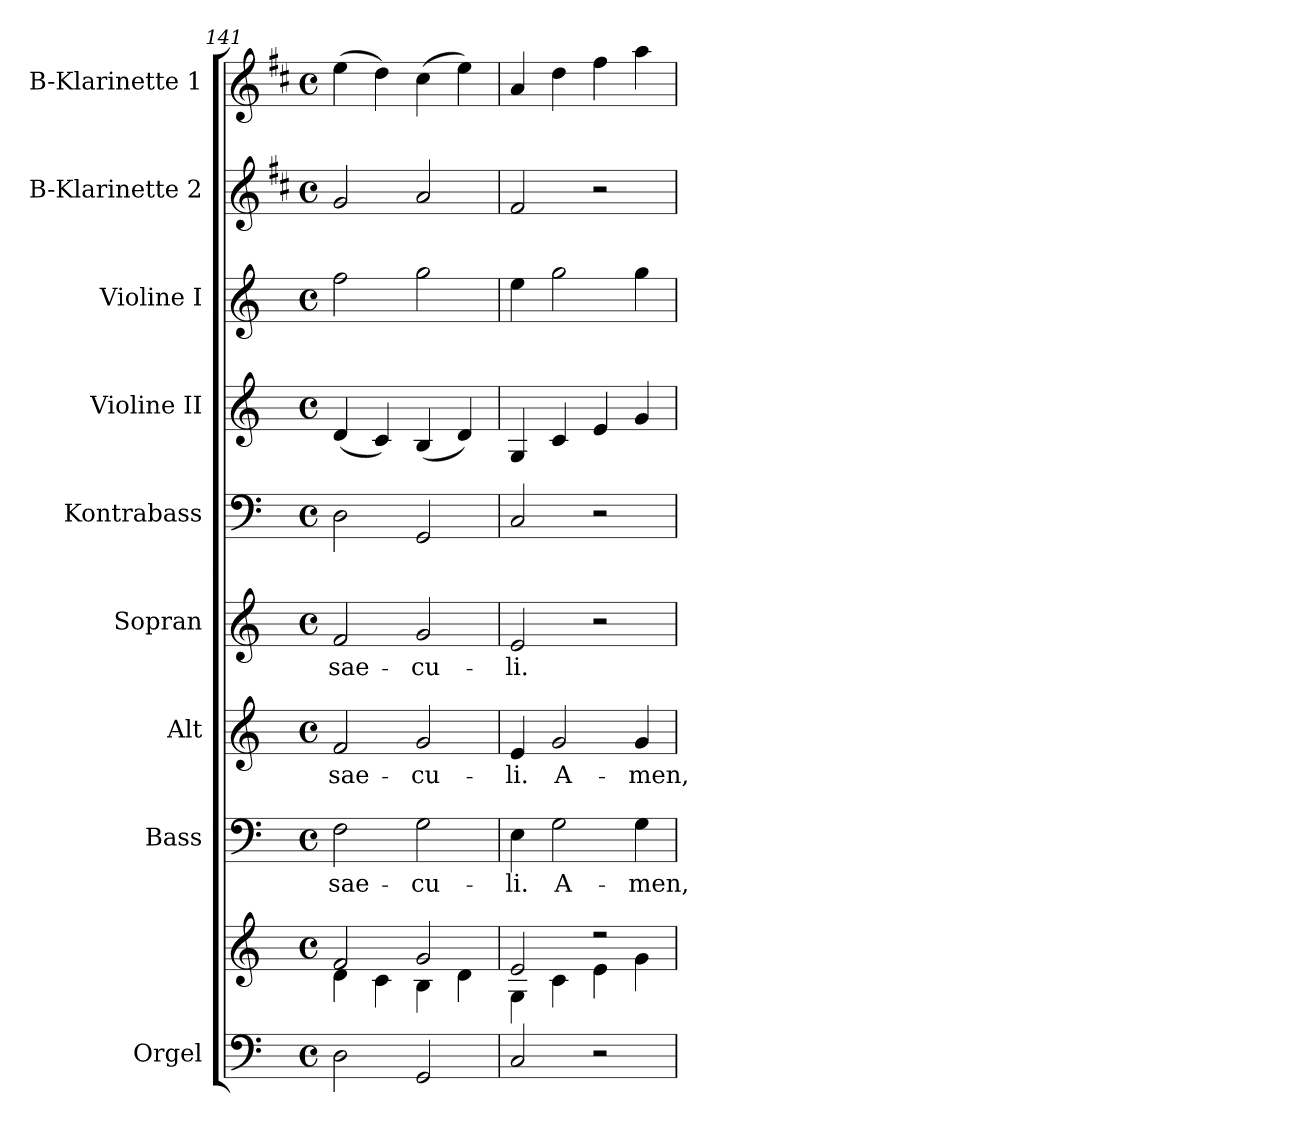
**kern	**kern	**kern	**text	**kern	**text	**kern	**text	**kern	**kern	**kern	**kern	**kern
*part9	*part9	*part8	*part8	*part7	*part7	*part6	*part6	*part5	*part4	*part3	*part2	*part1
*staff10	*staff9	*staff8	*staff8	*staff7	*staff7	*staff6	*staff6	*staff5	*staff4	*staff3	*staff2	*staff1
*I"Orgel	*	*I"Bass	*	*I"Alt	*	*I"Sopran	*	*I"Kontrabass	*I"Violine II	*I"Violine I	*I"B-Klarinette 2	*I"B-Klarinette 1
*I'Org.	*	*I'B.	*	*I'A.	*	*I'S.	*	*I'Kb.	*I'Vl. II	*I'Vl. I	*I'B Kl. 2	*I'B Kl. 1
*clefF4	*clefG2	*clefF4	*	*clefG2	*	*clefG2	*	*clefF4	*clefG2	*clefG2	*clefG2	*clefG2
*	*	*	*	*	*	*	*	*ITrd7c12	*	*	*ITrd1c2	*ITrd1c2
*k[]	*k[]	*k[]	*	*k[]	*	*k[]	*	*k[]	*k[]	*k[]	*k[]	*k[]
*C:	*C:	*C:	*	*C:	*	*C:	*	*C:	*C:	*C:	*C:	*C:
*M4/4	*M4/4	*M4/4	*	*M4/4	*	*M4/4	*	*M4/4	*M4/4	*M4/4	*M4/4	*M4/4
*met(c)	*met(c)	*met(c)	*	*met(c)	*	*met(c)	*	*met(c)	*met(c)	*met(c)	*met(c)	*met(c)
=141	=141	=141	=141	=141	=141	=141	=141	=141	=141	=141	=141	=141
*	*^	*	*	*	*	*	*	*	*	*	*	*
!	!	!	!	!LO:LY:b	!	!LO:LY:b	!	!LO:LY:b	!	!	!	!	!
2D\	2f/	4d\	2F\	sae-	2f/	sae-	2f/	sae-	2DD\	(<4d/	2ff\	2f/	(>4dd\
.	.	4c\	.	.	.	.	.	.	.	4c/)	.	.	4cc\)
!	!	!	!	!LO:LY:b	!	!LO:LY:b	!	!LO:LY:b	!	!	!	!	!
2GG/	2g/	4B\	2G\	-cu-	2g/	-cu-	2g/	-cu-	2GGG/	(<4B/	2gg\	2g/	(>4b\
.	.	4d\	.	.	.	.	.	.	.	4d/)	.	.	4dd\)
!!LO:PB:g=z
=142	=142	=142	=142	=142	=142	=142	=142	=142	=142	=142	=142	=142	=142
!	!	!	!	!LO:LY:b	!	!LO:LY:b	!	!LO:LY:b	!	!	!	!	!
2C/	2e/	4G\	4E\	-li.	4e/	-li.	2e/	-li.	2CC/	4G/	4ee\	2e/	4g/
!	!	!	!	!LO:LY:b	!	!LO:LY:b	!	!	!	!	!	!	!
.	.	4c\	2G\	A-	2g/	A-	.	.	.	4c/	2gg\	.	4cc\
2r	2r	4e\	.	.	.	.	2r	.	2r	4e/	.	2r	4ee\
!	!	!	!	!LO:LY:b	!	!LO:LY:b	!	!	!	!	!	!	!
.	.	4g\	4G\	-men,	4g/	-men,	.	.	.	4g/	4gg\	.	4gg\
*	*v	*v	*	*	*	*	*	*	*	*	*	*	*
=	=	=	=	=	=	=	=	=	=	=	=	=
*-	*-	*-	*-	*-	*-	*-	*-	*-	*-	*-	*-	*-
